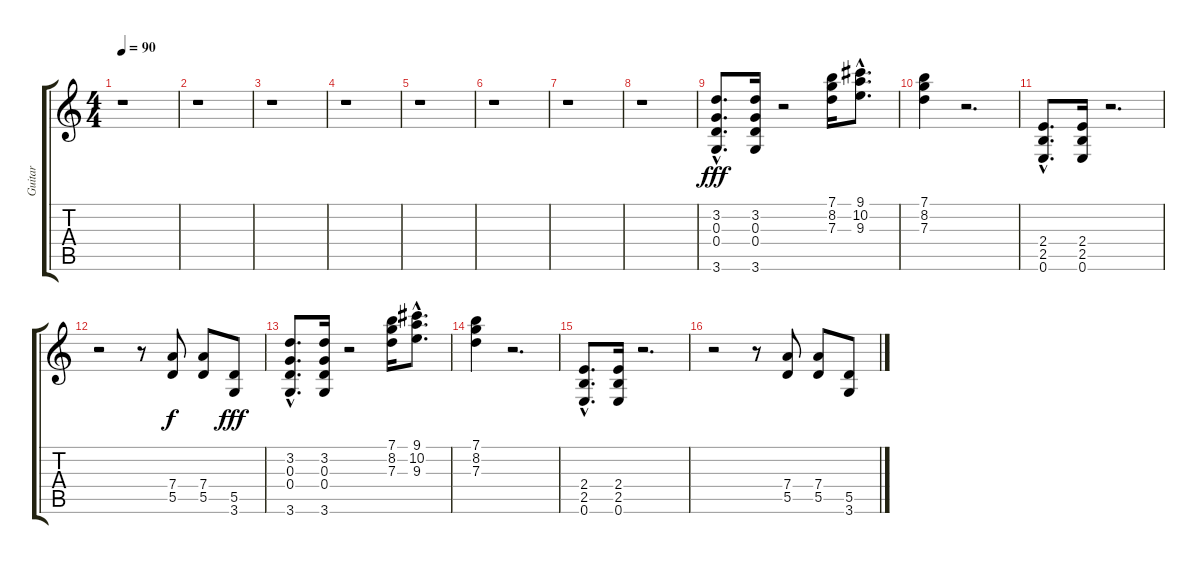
\track ("Guitar" "Guitar") {instrument distortionguitar}
\staff {score tabs}
\tuning (E4 B3 G3 D3 A2 E2) {hide}
\ts (4 4)
\tempo 90
\clef g2
\ks c
r.1{dy fff instrument distortionguitar} |
r.1 |
r.1 |
r.1 |
r.1 |
r.1 |
r.1 |
r.1 |
(3.2{hac} 0.3{hac} 0.4{hac} 3.6{hac}).8{d} (3.2 0.3 0.4 3.6).16 r.2 (7.1 8.2 7.3).16 (9.1{hac} 10.2{hac} 9.3{hac}).8{d} |
(7.1 8.2 7.3).4 r.2{d} |
(2.4{hac} 2.5{hac} 0.6{hac}).8{d} (2.4 2.5 0.6).16 r.2{d} |
r.2 r.8 (7.4 5.5).8{dy f} (7.4 5.5).8 (5.5 3.6).8{dy fff} |
(3.2{hac} 0.3{hac} 0.4{hac} 3.6{hac}).8{d} (3.2 0.3 0.4 3.6).16 r.2 (7.1 8.2 7.3).16 (9.1{hac} 10.2{hac} 9.3{hac}).8{d} |
(7.1 8.2 7.3).4 r.2{d} |
(2.4{hac} 2.5{hac} 0.6{hac}).8{d} (2.4 2.5 0.6).16 r.2{d} |
r.2 r.8 (7.4 5.5).8 (7.4 5.5).8 (5.5 3.6).8
